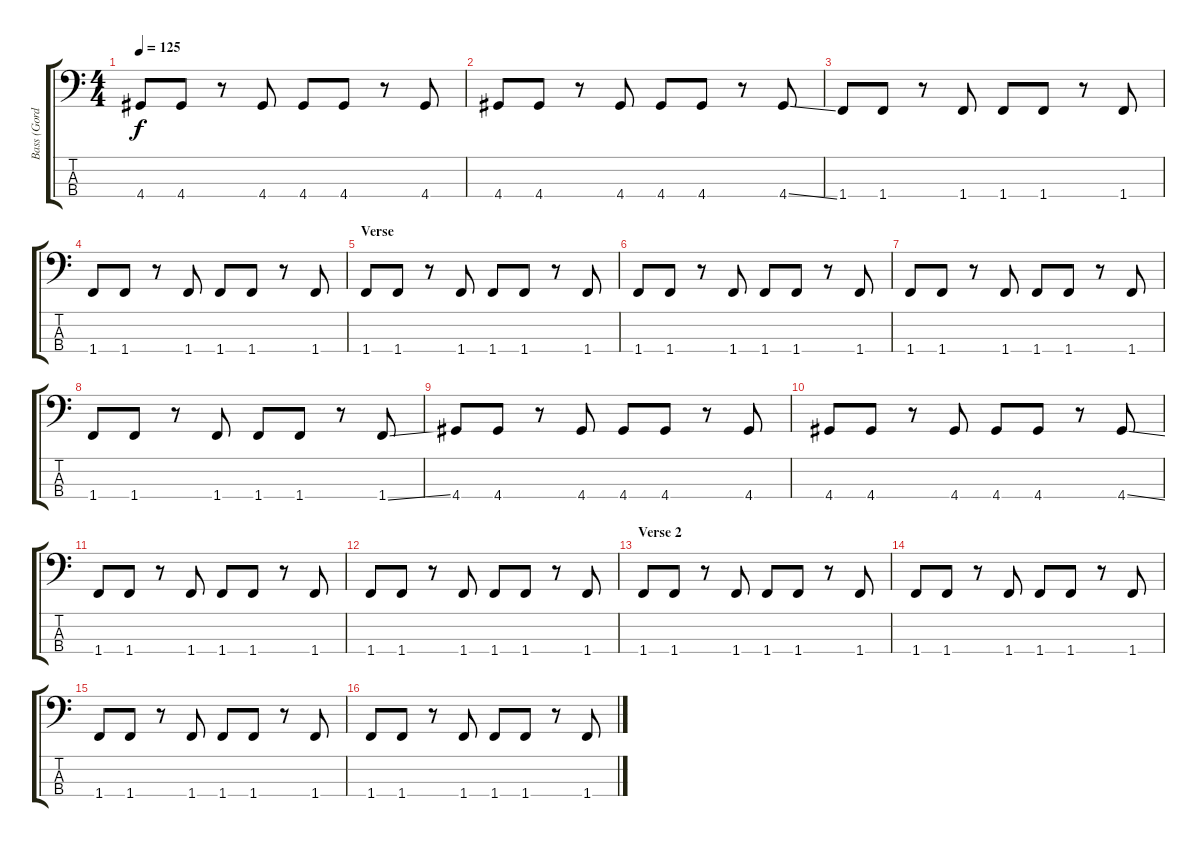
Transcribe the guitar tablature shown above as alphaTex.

\track ("Bass (Gorden)" "Bass (Gord") {instrument electricbassfinger}
\staff {score tabs}
\tuning (G2 D2 A1 E1) {hide}
\ts (4 4)
\tempo 125
\clef f4
\ks c
4.4.8{dy f} 4.4.8 r.8 4.4.8 4.4.8 4.4.8 r.8 4.4.8 |
4.4.8 4.4.8 r.8 4.4.8 4.4.8 4.4.8 r.8 4.4{ss}.8 |
1.4.8 1.4.8 r.8 1.4.8 1.4.8 1.4.8 r.8 1.4.8 |
1.4.8 1.4.8 r.8 1.4.8 1.4.8 1.4.8 r.8 1.4.8 |
\section ("" "Verse")
1.4.8 1.4.8 r.8 1.4.8 1.4.8 1.4.8 r.8 1.4.8 |
1.4.8 1.4.8 r.8 1.4.8 1.4.8 1.4.8 r.8 1.4.8 |
1.4.8 1.4.8 r.8 1.4.8 1.4.8 1.4.8 r.8 1.4.8 |
1.4.8 1.4.8 r.8 1.4.8 1.4.8 1.4.8 r.8 1.4{ss}.8 |
4.4.8 4.4.8 r.8 4.4.8 4.4.8 4.4.8 r.8 4.4.8 |
4.4.8 4.4.8 r.8 4.4.8 4.4.8 4.4.8 r.8 4.4{ss}.8 |
1.4.8 1.4.8 r.8 1.4.8 1.4.8 1.4.8 r.8 1.4.8 |
1.4.8 1.4.8 r.8 1.4.8 1.4.8 1.4.8 r.8 1.4.8 |
\section ("" "Verse 2")
1.4.8 1.4.8 r.8 1.4.8 1.4.8 1.4.8 r.8 1.4.8 |
1.4.8 1.4.8 r.8 1.4.8 1.4.8 1.4.8 r.8 1.4.8 |
1.4.8 1.4.8 r.8 1.4.8 1.4.8 1.4.8 r.8 1.4.8 |
1.4.8 1.4.8 r.8 1.4.8 1.4.8 1.4.8 r.8 1.4{ss}.8
